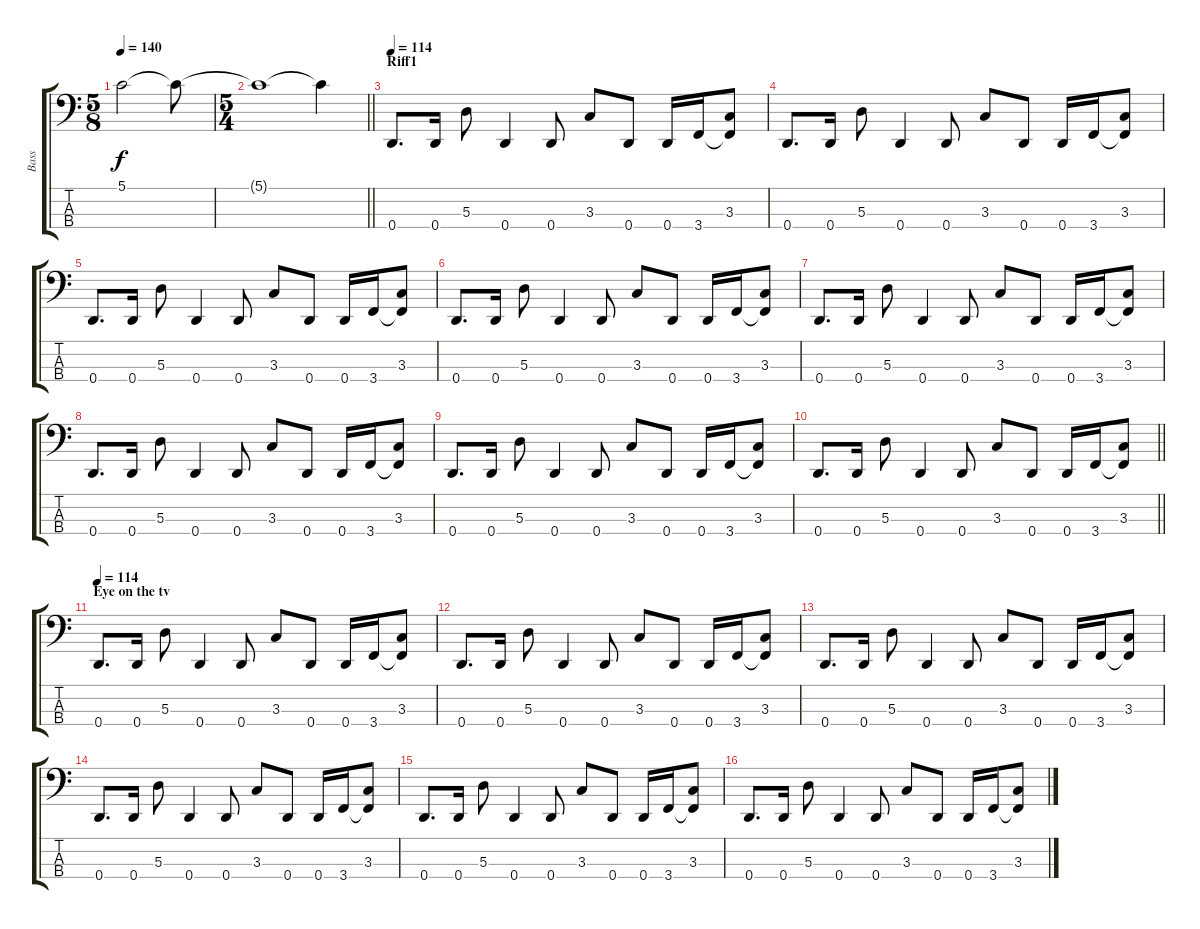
\track ("Bass" "Bass") {instrument electricbassfinger}
\staff {score tabs}
\tuning (G2 D2 A1 D1) {hide}
\ts (5 8)
\tempo 140
\clef f4
\ks c
5.1{t}.2{dy f} 5.1{t}.8 |
\ts (5 4)
\barLineRight lightlight
5.1{t}.1 5.1{t}.4 |
\section ("" "Riff1")
\tempo 114
0.4.8{d volume 16 instrument electricbassfinger} 0.4.16 5.3.8 0.4.4 0.4.8 3.3.8 0.4.8 0.4.16 3.4.16 (3.3 3.4{t}).8 |
0.4.8{d volume 16 instrument electricbassfinger} 0.4.16 5.3.8 0.4.4 0.4.8 3.3.8 0.4.8 0.4.16 3.4.16 (3.3 3.4{t}).8 |
0.4.8{d volume 16 instrument electricbassfinger} 0.4.16 5.3.8 0.4.4 0.4.8 3.3.8 0.4.8 0.4.16 3.4.16 (3.3 3.4{t}).8 |
0.4.8{d volume 16 instrument electricbassfinger} 0.4.16 5.3.8 0.4.4 0.4.8 3.3.8 0.4.8 0.4.16 3.4.16 (3.3 3.4{t}).8 |
0.4.8{d volume 16 instrument electricbassfinger} 0.4.16 5.3.8 0.4.4 0.4.8 3.3.8 0.4.8 0.4.16 3.4.16 (3.3 3.4{t}).8 |
0.4.8{d volume 16 instrument electricbassfinger} 0.4.16 5.3.8 0.4.4 0.4.8 3.3.8 0.4.8 0.4.16 3.4.16 (3.3 3.4{t}).8 |
0.4.8{d volume 16 instrument electricbassfinger} 0.4.16 5.3.8 0.4.4 0.4.8 3.3.8 0.4.8 0.4.16 3.4.16 (3.3 3.4{t}).8 |
\barLineRight lightlight
0.4.8{d volume 16 instrument electricbassfinger} 0.4.16 5.3.8 0.4.4 0.4.8 3.3.8 0.4.8 0.4.16 3.4.16 (3.3 3.4{t}).8 |
\section ("" "Eye on the tv")
\tempo 114
0.4.8{d volume 16 instrument electricbassfinger} 0.4.16 5.3.8 0.4.4 0.4.8 3.3.8 0.4.8 0.4.16 3.4.16 (3.3 3.4{t}).8 |
0.4.8{d volume 16 instrument electricbassfinger} 0.4.16 5.3.8 0.4.4 0.4.8 3.3.8 0.4.8 0.4.16 3.4.16 (3.3 3.4{t}).8 |
0.4.8{d volume 16 instrument electricbassfinger} 0.4.16 5.3.8 0.4.4 0.4.8 3.3.8 0.4.8 0.4.16 3.4.16 (3.3 3.4{t}).8 |
0.4.8{d volume 16 instrument electricbassfinger} 0.4.16 5.3.8 0.4.4 0.4.8 3.3.8 0.4.8 0.4.16 3.4.16 (3.3 3.4{t}).8 |
0.4.8{d volume 16 instrument electricbassfinger} 0.4.16 5.3.8 0.4.4 0.4.8 3.3.8 0.4.8 0.4.16 3.4.16 (3.3 3.4{t}).8 |
0.4.8{d volume 16 instrument electricbassfinger} 0.4.16 5.3.8 0.4.4 0.4.8 3.3.8 0.4.8 0.4.16 3.4.16 (3.3 3.4{t}).8
